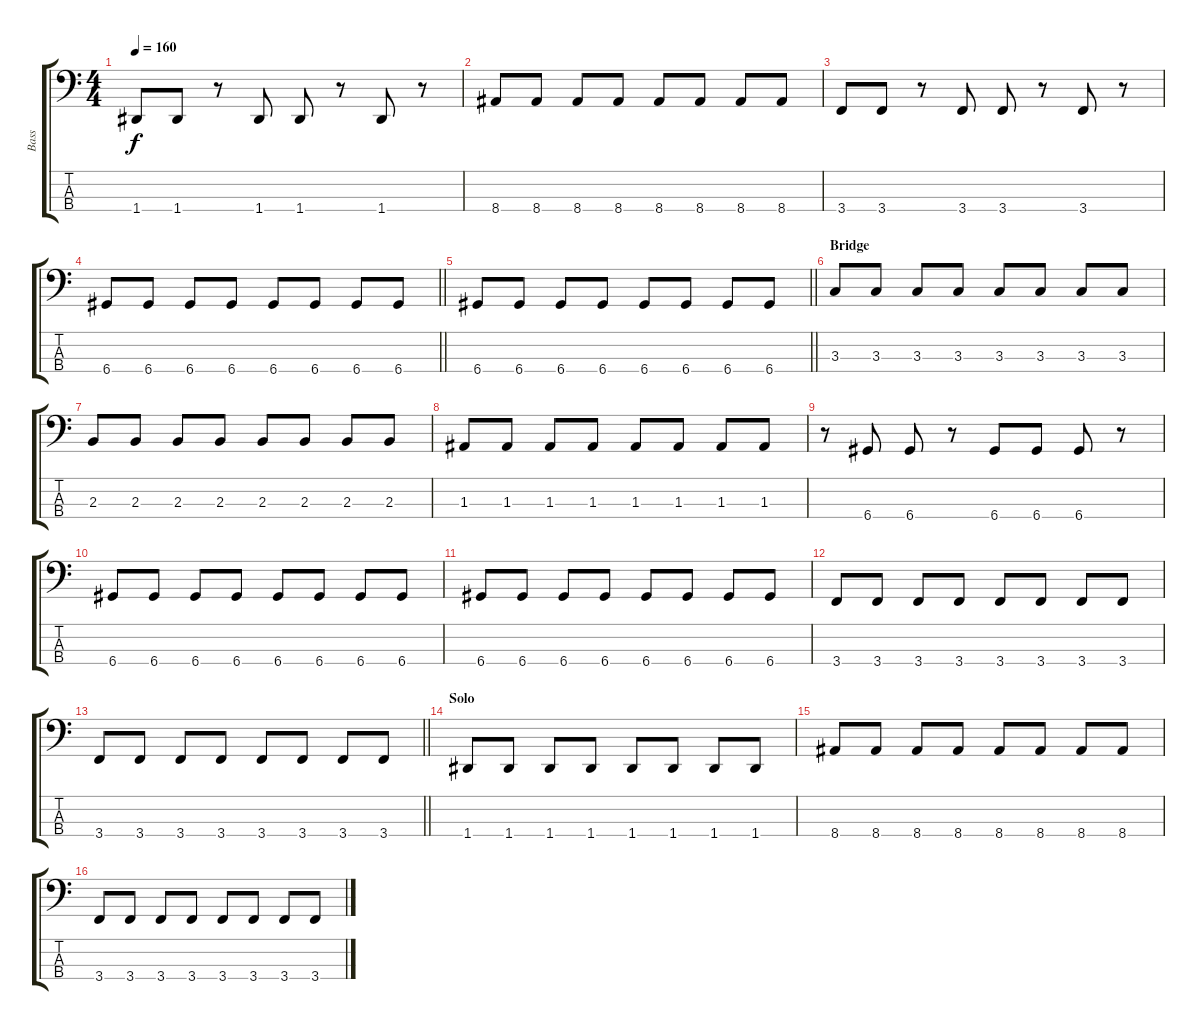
\track ("Bass" "Bass") {instrument electricbassfinger}
\staff {score tabs}
\tuning (G2 D2 A1 D1) {hide}
\ts (4 4)
\tempo 160
\clef f4
\ks c
1.4.8{dy f} 1.4.8 r.8 1.4.8 1.4.8 r.8 1.4.8 r.8 |
8.4.8 8.4.8 8.4.8 8.4.8 8.4.8 8.4.8 8.4.8 8.4.8 |
3.4.8 3.4.8 r.8 3.4.8 3.4.8 r.8 3.4.8 r.8 |
\barLineRight lightlight
6.4.8 6.4.8 6.4.8 6.4.8 6.4.8 6.4.8 6.4.8 6.4.8 |
\barLineRight lightlight
6.4.8 6.4.8 6.4.8 6.4.8 6.4.8 6.4.8 6.4.8 6.4.8 |
\section ("" "Bridge")
3.3.8 3.3.8 3.3.8 3.3.8 3.3.8 3.3.8 3.3.8 3.3.8 |
2.3.8 2.3.8 2.3.8 2.3.8 2.3.8 2.3.8 2.3.8 2.3.8 |
1.3.8 1.3.8 1.3.8 1.3.8 1.3.8 1.3.8 1.3.8 1.3.8 |
r.8 6.4.8 6.4.8 r.8 6.4.8 6.4.8 6.4.8 r.8 |
6.4.8 6.4.8 6.4.8 6.4.8 6.4.8 6.4.8 6.4.8 6.4.8 |
6.4.8 6.4.8 6.4.8 6.4.8 6.4.8 6.4.8 6.4.8 6.4.8 |
3.4.8 3.4.8 3.4.8 3.4.8 3.4.8 3.4.8 3.4.8 3.4.8 |
\barLineRight lightlight
3.4.8 3.4.8 3.4.8 3.4.8 3.4.8 3.4.8 3.4.8 3.4.8 |
\section ("" "Solo")
1.4.8 1.4.8 1.4.8 1.4.8 1.4.8 1.4.8 1.4.8 1.4.8 |
8.4.8 8.4.8 8.4.8 8.4.8 8.4.8 8.4.8 8.4.8 8.4.8 |
3.4.8 3.4.8 3.4.8 3.4.8 3.4.8 3.4.8 3.4.8 3.4.8
